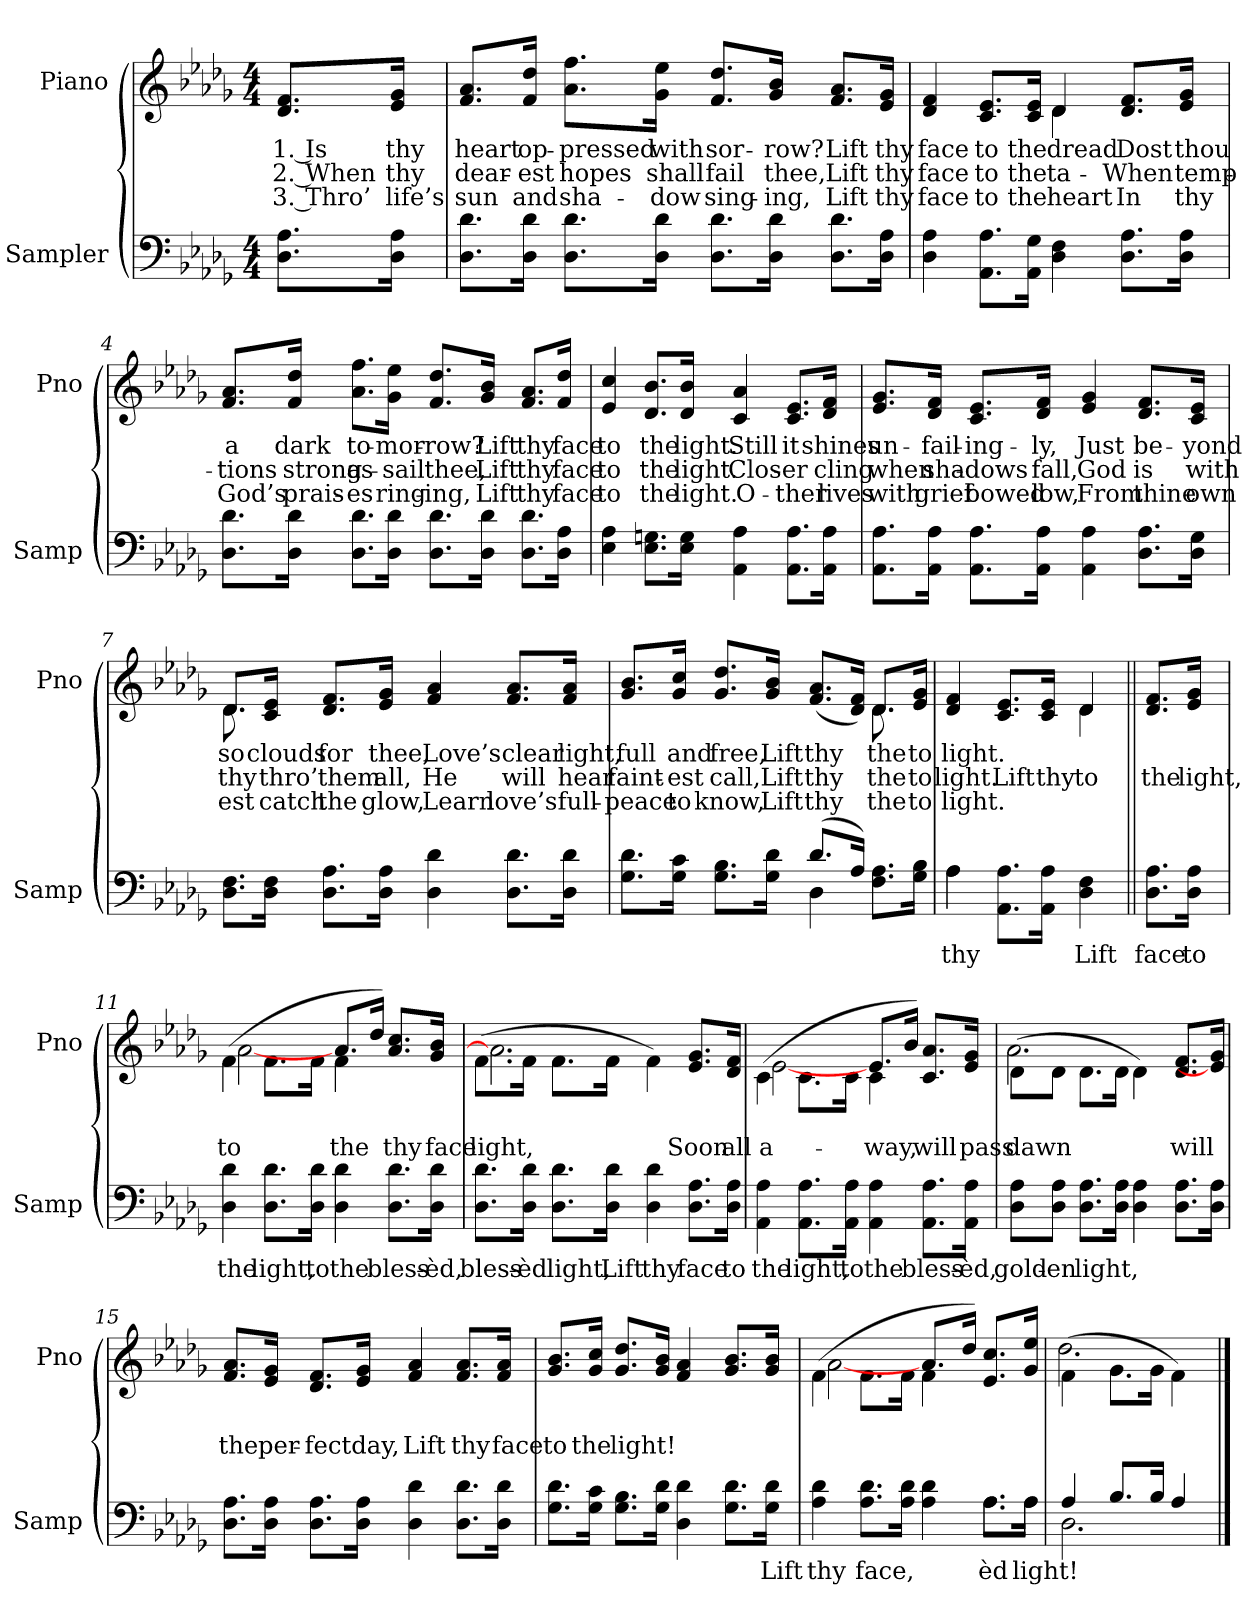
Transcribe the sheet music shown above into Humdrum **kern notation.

**kern	**text	**kern	**text	**text	**text
*part2	*part2	*part1	*part1	*part1	*part1
*staff2	*staff2	*staff1	*staff1	*staff1	*staff1
*I"Sampler	*	*I"Piano	*	*	*
*I'Samp	*	*I'Pno	*	*	*
*clefF4	*	*clefG2	*	*	*
*k[b-e-a-d-g-]	*	*k[b-e-a-d-g-]	*	*	*
*D-:	*	*D-:	*	*	*
*M4/4	*	*M4/4	*	*	*
=1	=1	=1	=1	=1	=1
8.D-\ 8.A-\L	.	8.d-/ 8.f/L	1. Is	2. When	3. Thro’
16D-\ 16A-\Jk	.	16e-/ 16g-/Jk	thy	thy	life’s
=2	=2	=2	=2	=2	=2
8.D-\ 8.d-\L	.	8.f/ 8.a-/L	heart	dear-	sun
16D-\ 16d-\Jk	.	16f/ 16dd-/Jk	op-	-est	and
8.D-\ 8.d-\L	.	8.a-\ 8.ff\L	-pressed	hopes	sha-
16D-\ 16d-\Jk	.	16g-\ 16ee-\Jk	with	shall	-dow
8.D-\ 8.d-\L	.	8.f/ 8.dd-/L	sor-	fail	sing-
16D-\ 16d-\Jk	.	16g-/ 16b-/Jk	-row?	thee,	-ing,
8.D-\ 8.d-\L	.	8.f/ 8.a-/L	Lift	Lift	Lift
16D-\ 16A-\Jk	.	16e-/ 16g-/Jk	thy	thy	thy
=3	=3	=3	=3	=3	=3
*	*	*^	*	*	*
4D- 4A-	.	4d- 4f	2ryy	face	face	face
8.AA-\ 8.A-\L	.	8.c/ 8.e-/L	.	to	to	to
16AA-\ 16G-\Jk	.	16c/ 16e-/Jk	.	the	the	the
4D- 4F	.	4d-/	4d-	dread	-ta-	heart
8.D-\ 8.A-\L	.	8.d-/ 8.f/L	4ryy	Dost	When	In
16D-\ 16A-\Jk	.	16e-/ 16g-/Jk	.	thou	temp-	thy
*	*	*v	*v	*	*	*
=4	=4	=4	=4	=4	=4
8.D-\ 8.d-\L	.	8.f/ 8.a-/L	a	-tions	God’s
16D-\ 16d-\Jk	.	16f/ 16dd-/Jk	dark	strong	prais-
8.D-\ 8.d-\L	.	8.a-\ 8.ff\L	to-	as-	-es
16D-\ 16d-\Jk	.	16g-\ 16ee-\Jk	-mor-	-sail	ring-
8.D-\ 8.d-\L	.	8.f/ 8.dd-/L	-row?	thee,	-ing,
16D-\ 16d-\Jk	.	16g-/ 16b-/Jk	Lift	Lift	Lift
8.D-\ 8.d-\L	.	8.f/ 8.a-/L	thy	thy	thy
16D-\ 16A-\Jk	.	16f/ 16dd-/Jk	face	face	face
=5	=5	=5	=5	=5	=5
4E- 4A-	.	4e- 4cc	to	to	to
8.E-\ 8.Gn\L	.	8.d-/ 8.b-/L	the	the	the
16E-\ 16G\Jk	.	16d-/ 16b-/Jk	light.	light.	light.
4AA- 4A-	.	4c 4a-	Still	Clos-	O-
8.AA-\ 8.A-\L	.	8.c/ 8.e-/L	it	-er	-ther
16AA-\ 16A-\Jk	.	16d-/ 16f/Jk	shines	cling	lives
=6	=6	=6	=6	=6	=6
8.AA-\ 8.A-\L	.	8.e-/ 8.g-/L	un-	when	with
16AA-\ 16A-\Jk	.	16d-/ 16f/Jk	-fail-	sha-	grief
8.AA-\ 8.A-\L	.	8.c/ 8.e-/L	-ing-	-dows	bowed
16AA-\ 16A-\Jk	.	16d-/ 16f/Jk	-ly,	fall,	low,
4AA- 4A-	.	4e- 4g-	Just	God	From
8.D-\ 8.A-\L	.	8.d-/ 8.f/L	be-	is	thine
16D-\ 16G-\Jk	.	16c/ 16e-/Jk	-yond	with	own
=7	=7	=7	=7	=7	=7
*	*	*^	*	*	*
8.D-\ 8.F\L	.	8.d-/L	8.d-	so	thy	-est
16D-\ 16F\Jk	.	16c/ 16e-/Jk	2ryy	clouds	thro’	catch
8.D-\ 8.A-\L	.	8.d-/ 8.f/L	.	for	them	the
16D-\ 16A-\Jk	.	16e-/ 16g-/Jk	.	thee,	all,	glow,
4D- 4d-	.	4f 4a-	.	Love’s	He	Learn
.	.	.	4ryy	.	.	.
8.D-\ 8.d-\L	.	8.f/ 8.a-/L	.	clear	will	love’s
16D-\ 16d-\Jk	.	16f/ 16a-/Jk	16ryy	light,	hear	full-
=8	=8	=8	=8	=8	=8	=8
*^	*	*	*	*	*	*
8.G-\ 8.d-\L	2ryy	.	8.g-/ 8.b-/L	2.ryy	full	faint-	peace
16G-\ 16c\Jk	.	.	16g-/ 16cc/Jk	.	and	-est	to
8.G-\ 8.B-\L	.	.	8.g-/ 8.dd-/L	.	free,	call,	know,
16G-\ 16d-\Jk	.	.	16g-/ 16b-/Jk	.	Lift	Lift	Lift
(8.d-/L	4D-	.	(8.f/ 8.a-/L	.	thy	thy	thy
16A-/Jk)	.	.	16d-/ 16f/Jk)	.	.	.	.
8.F\ 8.A-\L	4ryy	.	8.d-/L	8.d-	the	the	the
16G-\ 16B-\Jk	.	.	16e-/ 16g-/Jk	16ryy	to	to	to
=9	=9	=9	=9	=9	=9	=9	=9
4A-\	4A-	thy	4d- 4f	2ryy	light.	light.	light.
8.AA-\ 8.A-\L	2ryy	.	8.c/ 8.e-/L	.	.	Lift	.
16AA-\ 16A-\Jk	.	.	16c/ 16e-/Jk	.	.	thy	.
4D- 4F	.	Lift	4d-/	4d-	.	to	.
*v	*v	*	*	*	*	*	*
=10||	=10||	=10||	=10||	=10||	=10||	=10||
!	!	!LO:TX:t=Refrain	!	!	!	!
*	*	*v	*v	*	*	*
8.D-\ 8.A-\L	face	8.d-/ 8.f/L	.	the	.
16D-\ 16A-\Jk	to	16e-/ 16g-/Jk	.	light,	.
=11	=11	=11	=11	=11	=11
*	*	*^	*	*	*
4D- 4d-	the	(4f\	[2a-	.	to	.
8.D-\ 8.d-\L	light,	8.f\L	.	.	.	.
16D-\ 16d-\Jk	to	16f\Jk	.	.	.	.
4D- 4d-	the	8.a-/L	4f	.	the	.
.	.	16dd-/Jk)	.	.	.	.
8.D-\ 8.d-\L	bless-	8.a-/ 8.cc/L	4ryy	.	thy	.
16D-\ 16d-\Jk	-èd,	16g-/ 16b-/Jk	.	.	face	.
=12	=12	=12	=12	=12	=12	=12
8.D-\ 8.d-\L	bless-	(8.f\L	2.a-]	.	light,	.
16D-\ 16d-\Jk	-èd	16f\Jk	.	.	.	.
8.D-\ 8.d-\L	light,	8.f\L	.	.	.	.
16D-\ 16d-\Jk	Lift	16f\Jk	.	.	.	.
4D- 4d-	thy	4f\)	.	.	.	.
8.D-\ 8.A-\L	face	8.e-/ 8.g-/L	4ryy	.	Soon	.
16D-\ 16A-\Jk	to	16d-/ 16f/Jk	.	.	all	.
=13	=13	=13	=13	=13	=13	=13
4AA- 4A-	the	(4c\	[2e-	.	a-	.
8.AA-\ 8.A-\L	light,	8.c\L	.	.	.	.
16AA-\ 16A-\Jk	to	16c\Jk	.	.	.	.
4AA- 4A-	the	8.e-/L	4c	.	-way,	.
.	.	16b-/Jk)	.	.	.	.
8.AA-\ 8.A-\L	bless-	8.c/ 8.a-/L	4ryy	.	will	.
16AA-\ 16A-\Jk	-èd,	16e-/ 16g-/Jk	.	.	pass	.
=14	=14	=14	=14	=14	=14	=14
8D-\ 8A-\L	gold-	(8d-\L	2.a-	.	dawn	.
8D-\ 8A-\J	-en	8d-\J	.	.	.	.
8.D-\ 8.A-\L	light,	8.d-\L	.	.	.	.
16D-\ 16A-\Jk	.	16d-\Jk	.	.	.	.
4D- 4A-	.	4d-\)	.	.	.	.
8.D-\ 8.A-\L	.	8.d-/ 8.f/L	4ryy	.	will	.
16D-\ 16A-\Jk	.	16e-]/ 16g-/Jk	.	.	.	.
*	*	*v	*v	*	*	*
=15	=15	=15	=15	=15	=15
8.D-\ 8.A-\L	.	8.f/ 8.a-/L	.	the	.
16D-\ 16A-\Jk	.	16e-/ 16g-/Jk	.	per-	.
8.D-\ 8.A-\L	.	8.d-/ 8.f/L	.	-fect	.
16D-\ 16A-\Jk	.	16e-/ 16g-/Jk	.	day,	.
4D- 4d-	.	4f 4a-	.	Lift	.
8.D-\ 8.d-\L	.	8.f/ 8.a-/L	.	thy	.
16D-\ 16d-\Jk	.	16f/ 16a-/Jk	.	face	.
=16	=16	=16	=16	=16	=16
8.G-\ 8.d-\L	.	8.g-/ 8.b-/L	.	to	.
16G-\ 16c\Jk	.	16g-/ 16cc/Jk	.	the	.
8.G-\ 8.B-\L	.	8.g-/ 8.dd-/L	.	light!	.
16G-\ 16d-\Jk	.	16g-/ 16b-/Jk	.	.	.
4D- 4d-	.	4f 4a-	.	.	.
8.G-\ 8.d-\L	.	8.g-/ 8.b-/L	.	.	.
16G-\ 16d-\Jk	Lift	16g-/ 16b-/Jk	.	.	.
=17	=17	=17	=17	=17	=17
*^	*	*^	*	*	*
4A- 4d-	2.ryy	thy	(4f\	[2a-	.	.	.
8.A-\ 8.d-\L	.	face,	8.f\L	.	.	.	.
16A-\ 16d-\Jk	.	.	16f\Jk	.	.	.	.
4A- 4d-	.	.	8.a-/L	4f	.	.	.
.	.	.	16dd-/Jk)	.	.	.	.
8.A-\L	8.A-\L	-èd	8.e-/ 8.cc/L	4ryy	.	.	.
16A-\Jk	16A-\Jk	light!	16g-/ 16ee-/Jk	.	.	.	.
=18	=18	=18	=18	=18	=18	=18	=18
4A-/	2.D-	.	(4f\	2.dd-	.	.	.
8.B-/L	.	.	8.g-\L	.	.	.	.
16B-/Jk	.	.	16g-\Jk	.	.	.	.
4A-/	.	.	4f\)	.	.	.	.
*v	*v	*	*	*	*	*	*
*	*	*v	*v	*	*	*
==	==	==	==	==	==
*-	*-	*-	*-	*-	*-
